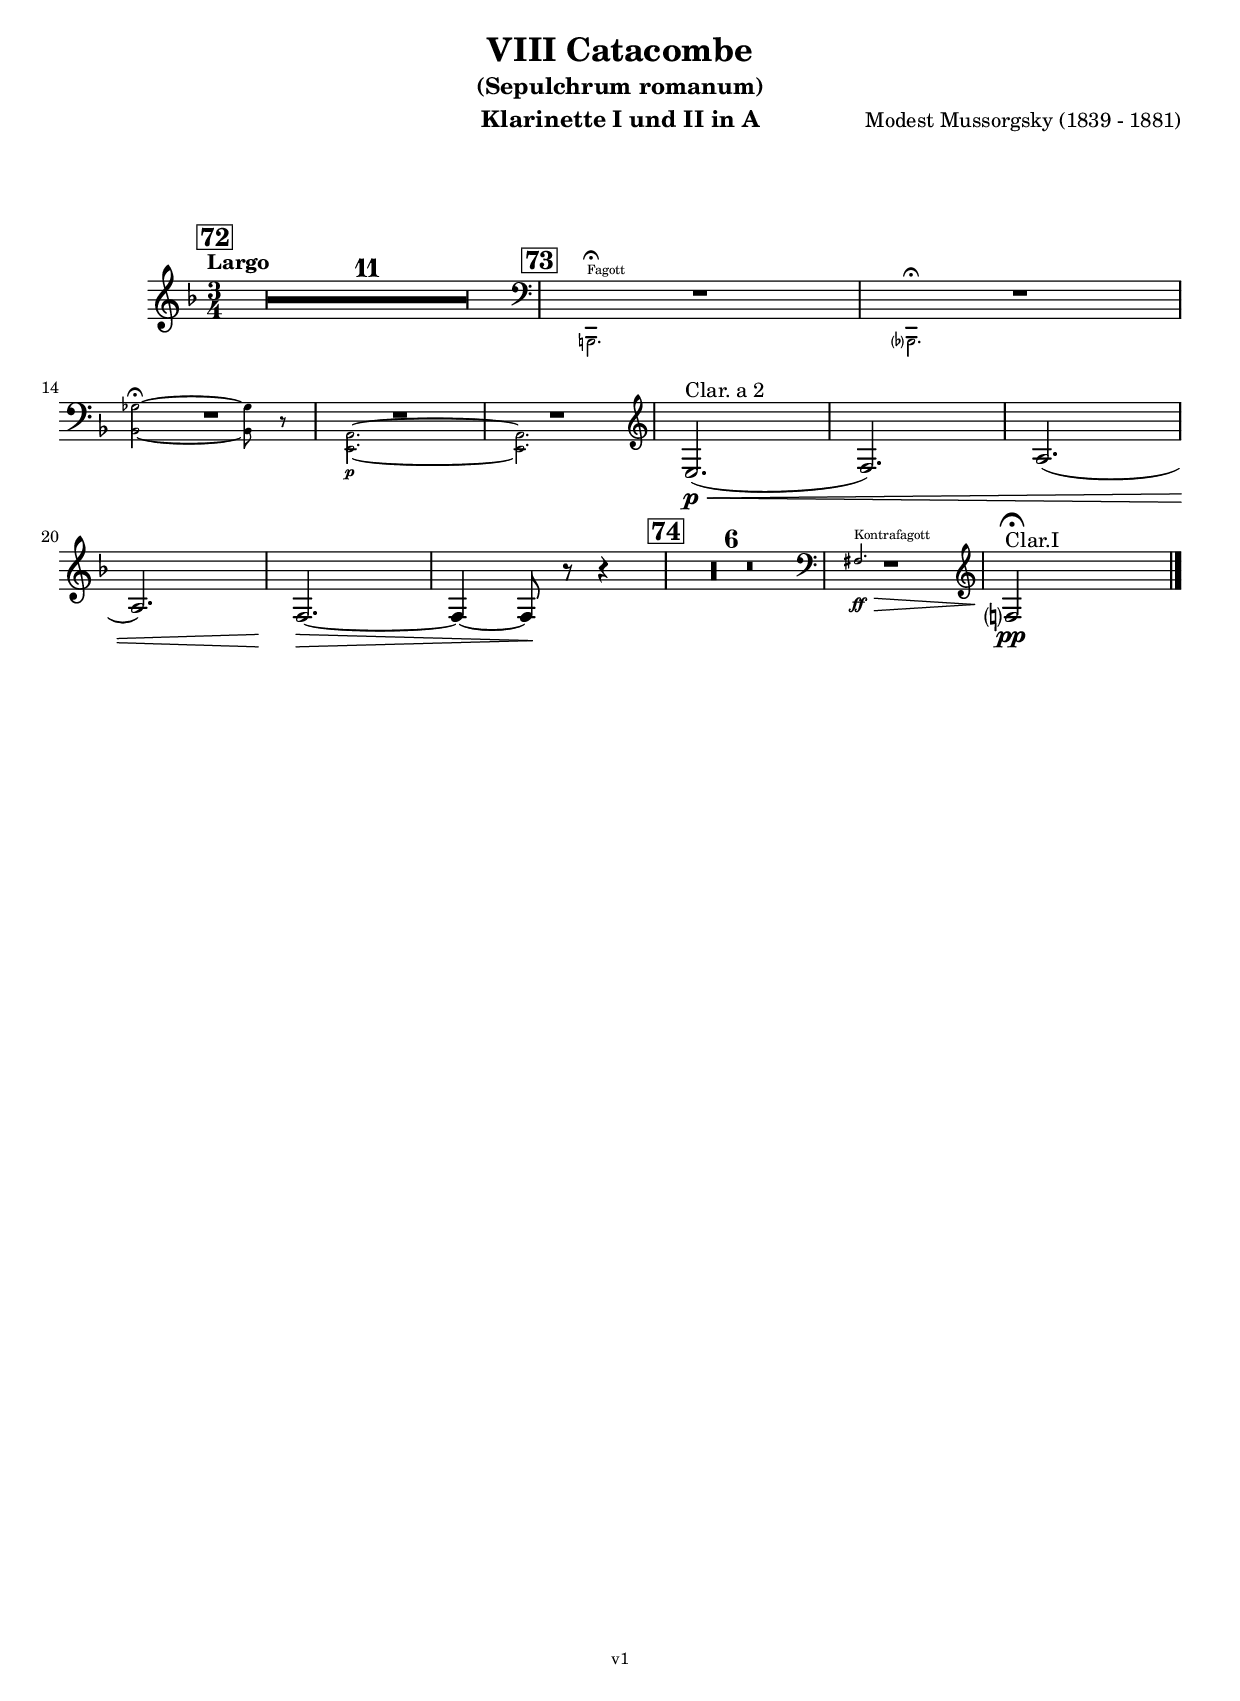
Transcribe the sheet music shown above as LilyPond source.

\version "2.24.1"
\language "deutsch"

\paper {
    top-margin = 10\mm
    bottom-margin = 10\mm
    left-margin = 10\mm
    right-margin = 10\mm
    ragged-last = ##f
}

\header{
  title = "VIII Catacombe"
  subtitle = "(Sepulchrum romanum)"
  composerShort = "Modest Mussorgsky"
  composer = "Modest Mussorgsky (1839 - 1881)"
  version = "v1"
}

% Adapt this for automatic line-breaks
% mBreak = {}
% pBreak = {}
mBreak = { \break }
pBreak = { \pageBreak }
#(set-global-staff-size 18)

% Useful snippets
pCresc = _\markup { \dynamic p \italic "cresc." }
mfDim = _\markup { \dynamic mf \italic "dim." }
fCantabile = _\markup { \dynamic f \italic "cantabile" }
smorz = _\markup { \italic "smorz." }
sempreFf = _\markup { \italic "sempre" \dynamic ff }
ffSempre = _\markup { \dynamic ff \italic "sempre" }
sempreFff = _\markup { \italic "sempre" \dynamic fff }
pocoF = _\markup { \italic "poco" \dynamic f }
ffz = _\markup { \dynamic { ffz } } 
ffp = _\markup { \dynamic { ffp } } 
crescMolto = _\markup { \italic "cresc. molto" }
pMoltoCresc = _\markup { \dynamic p \italic "molto cresc." }
sempreCresc = _\markup { \italic "sempre cresc." }
ppEspr = _\markup { \dynamic pp \italic "espr." }
ppiuEspress = _\markup { \dynamic p \italic "più espress." }
pocoCresc = _\markup { \italic "poco cresc." }
espress = _\markup { \italic "espress." }
mfEspress = _\markup { \dynamic mf \italic "espress." }
pEspress = _\markup { \dynamic p \italic "espress." }
string = ^\markup { \italic "string." }
stringendo = ^\markup { \italic "stringendo" }
pocoString = ^\markup { \italic "poco string." }
sempreStringendo = ^\markup { \italic "sempre stringendo" }
sempreString = ^\markup { \italic "sempre string." }
tuttaForza = _\markup { \italic "tutta forza" }
allargando = _\markup { \italic "allargando" }
pocoMenoMosso = ^\markup {\italic \bold {"Poco meno mosso."} }
rit = ^\markup {\italic {"rit."} }
rall = ^\markup {\italic {"rall."} }
riten = ^\markup {\italic {"riten."} }
ritATempo = ^\markup { \center-align \italic {"  rit. a tempo"} }
aTempo = ^\markup { \italic {"a tempo"} }
moltoRit = ^\markup { \italic {"molto rit."} }
pocoRit = ^\markup {\italic {"poco rit."} }
pocoRiten = ^\markup {\italic {"poco riten."} }
sec = ^\markup {\italic {"sec."} }
pocoRall = ^\markup {\italic {"poco rall."} }
pocoAPocoRall = ^\markup {\italic {"poco a poco rall."} }
pocoAPocoAccel = ^\markup {\italic {"poco a poco accel."} }
pocoAPocoAccelAlD = ^\markup {\italic {"poco a poco accel. al D"} }
sempreAccel = ^\markup {\italic {"sempre accel."} }
solo = ^\markup { "Solo" }
piuF = _\markup { \italic "più" \dynamic f }
piuP = _\markup { \italic "più" \dynamic p }
lento = ^\markup { \italic "Lento" }
accel = ^\markup { \bold { "accel." } }
tempoPrimo = ^\markup { \italic { "Tempo I" } }

% Adapted from http://lsr.di.unimi.it/LSR/Snippet?id=655
% Make title, subtitle, instrument appear on pages other than the first
#(define (part-not-first-page layout props arg)
   (if (not (= (chain-assoc-get 'page:page-number props -1)
               (ly:output-def-lookup layout 'first-page-number)))
       (interpret-markup layout props arg)
       empty-stencil))

\paper {
  oddHeaderMarkup = \markup
  \fill-line {
    " "
    \on-the-fly #part-not-first-page \fontsize #-1.0 \concat {
      \fromproperty #'header:composerShort
      "     -     "
      \fromproperty #'header:title
      "     -     "
      \fromproperty #'header:instrument
    }
    \if \should-print-page-number \fromproperty #'page:page-number-string
  }
  evenHeaderMarkup = \markup
  \fill-line {
    \if \should-print-page-number \fromproperty #'page:page-number-string
    \on-the-fly #part-not-first-page \fontsize #-1.0 \concat {
      \fromproperty #'header:composerShort
      "     -     "
      \fromproperty #'header:title
      "     -     "
      \fromproperty #'header:instrument
    }
    " "
  }
  oddFooterMarkup = \markup
  \fill-line \fontsize #-2.0 {
    " "
    \fromproperty #'header:version
    " "
  }
  % Distance between title stuff and music
  markup-system-spacing.basic-distance = #12
  markup-system-spacing.minimum-distance = #12
  markup-system-spacing.padding = #10
  % Distance between music systems
  system-system-spacing.basic-distance = #13
  system-system-spacing.minimum-distance = #13
  % system-system-spacing.padding = #10
  
}

\layout {
  \context {
    \Staff
    % This allows the use of \startMeasureCount and \stopMeasureCount
    % See https://lilypond.org/doc/v2.23/Documentation/snippets/repeats#repeats-numbering-groups-of-measures
    \consists #Measure_counter_engraver
    \RemoveEmptyStaves
    % \RemoveAllEmptyStaves
  }
}

% ---------------------------------------------------------

clarinet_I = {
  \set Score.rehearsalMarkFormatter = #format-mark-box-numbers
  \accidentalStyle Score.modern-cautionary
  \defaultTimeSignature
  \compressEmptyMeasures
  \time 3/4
  \tempo "Largo"
  \key f \major
  \clef violin
  \relative c'' {
    % cl1 p17 1
    % FIXME: How to get two fermatas hovering over the multi-measure rest ?
    \mark #72
    R2.*11 |
    \mark #73
    <<
      {
        R2.*5 |
      }
      \new CueVoice \transpose c c \relative {
        \stemDown
        \clef bass
        h,,2.\fermata^"Fagott" |
        b2.\fermata
        \mBreak
        
        % cl1 p17 2
        <<
          { 
            b'2~\fermata b8 r |
            e,2.~\p |
            e2. |
          } 
          {
            ges'2~\fermata ges8 r |
            a,2.~ |
            a2. |
          }
        >>
        \clef violin
        \stemNeutral
      }
    >>
    e,,2.(\p\<^"Clar. a 2" |
    f2.) |
    a2.( |
    \mBreak
    
    % cl1 p17 3
    a2.) |
    f2.~\> |
    f4~ f8\! r r4 |
    \mark #74
    R2.*6 |
    <<
      {
        R2. |
        f2\!\fermata\pp^"Clar.I"
      }
      \new CueVoice \transpose c c \relative {
        \stemUp
        \clef bass
        fis2.^"Kontrafagott"\ff\>
        \clef violin
        s2.\!\hideNotes |
        \stemNeutral
      }
    >>
    \bar "|."
  }
}


% ---------------------------------------------------------

\bookpart {
  \header{
    instrument = "Klarinette I und II in A"
  }
  \score {
    <<
      \new Staff {
        \transpose a a \clarinet_I
      }
    >>
  }
}

%{
\bookpart {
  \header{
    instrument = "Klarinette I in Bb"
  }
  \score {
    \new Staff {
      \override DynamicLineSpanner.staff-padding = #3
      \accidentalStyle Score.modern-cautionary
      \new Voice {
        \transpose b b \clarinet_I
      }
    }
  }
}
%}

%{
\bookpart {
  \header{
    instrument = "Klarinette II in Bb"
  }
  \score {
    \new Staff {
      \override DynamicLineSpanner.staff-padding = #3
      \accidentalStyle Score.modern-cautionary
      \new Voice {
        \transpose b b \clarinet_II
      }
    }
  }
}
%}
